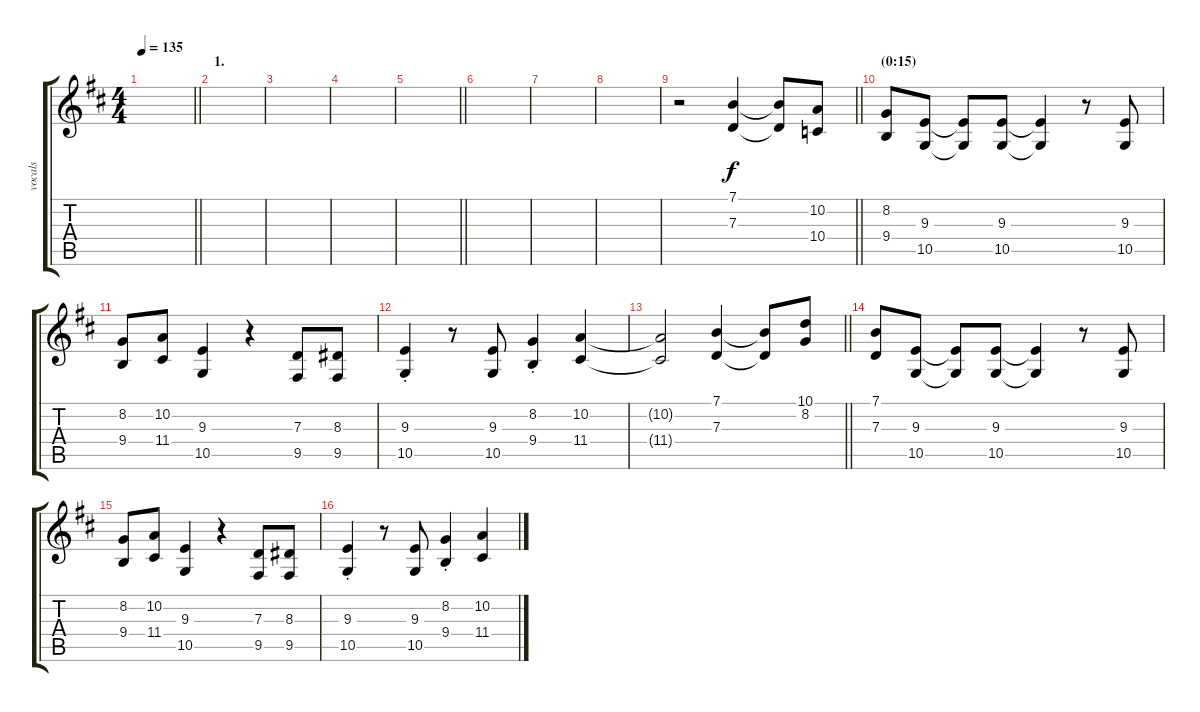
\track ("vocals" "vocals") {instrument clarinet}
\staff {score tabs}
\tuning (E4 B3 G3 D3 A2 E2) {hide}
\ts (4 4)
\tempo 135
\clef g2
\barLineRight lightlight
\ks d
|
\section ("" "1.")
|
|
|
\barLineRight lightlight
|
|
|
|
\barLineRight lightlight
r.2 (7.1 7.3).4 (7.1{t} 7.3{t}).8 (10.2 10.4).8 |
\section ("" "(0:15)")
(8.2 9.4).8 (9.3 10.5).8 (9.3{t} 10.5{t}).8 (9.3 10.5).8 (9.3{t} 10.5{t}).4 r.8 (9.3 10.5).8 |
(8.2 9.4).8 (10.2 11.4).8 (9.3 10.5).4 r.4 (7.3 9.5).8 (8.3 9.5).8 |
(9.3{st} 10.5{st}).4 r.8 (9.3 10.5).8 (8.2{st} 9.4{st}).4 (10.2 11.4).4 |
\barLineRight lightlight
(10.2{t} 11.4{t}).2 (7.1 7.3).4 (7.1{t} 7.3{t}).8 (10.1 8.2).8 |
(7.1 7.3).8 (9.3 10.5).8 (9.3{t} 10.5{t}).8 (9.3 10.5).8 (9.3{t} 10.5{t}).4 r.8 (9.3 10.5).8 |
(8.2 9.4).8 (10.2 11.4).8 (9.3 10.5).4 r.4 (7.3 9.5).8 (8.3 9.5).8 |
(9.3{st} 10.5{st}).4 r.8 (9.3 10.5).8 (8.2{st} 9.4{st}).4 (10.2 11.4).4
